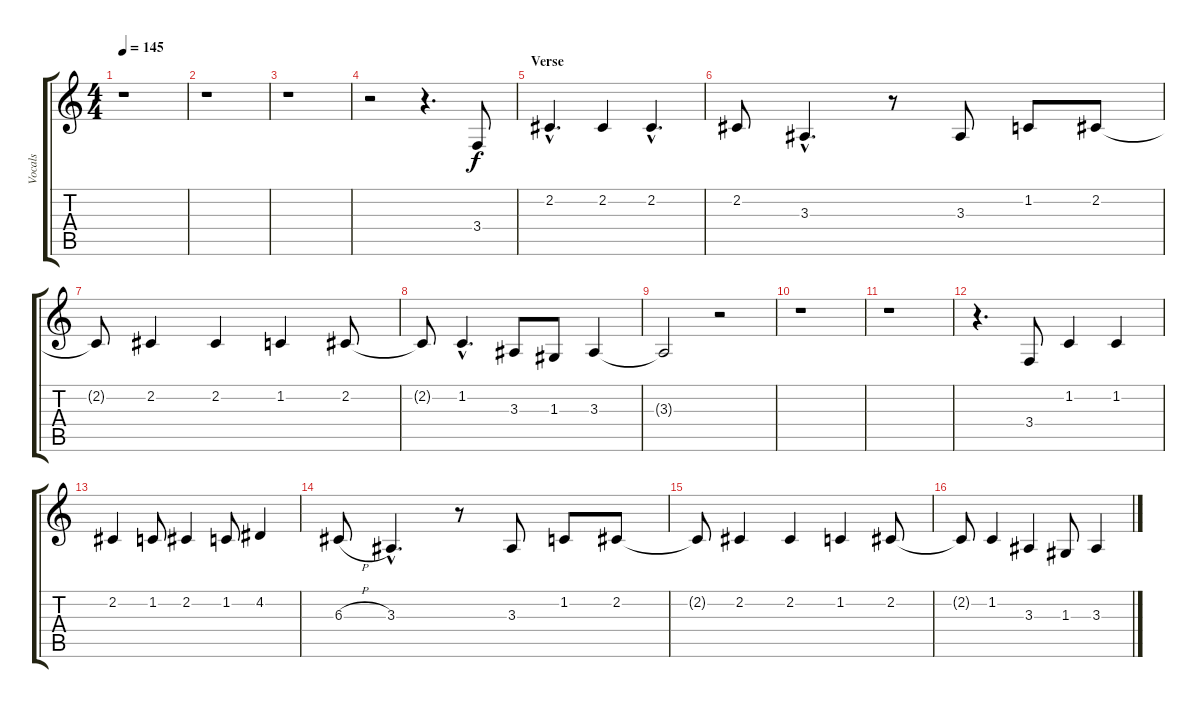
\track ("Vocals" "Vocals") {instrument englishhorn}
\staff {score tabs}
\tuning (E4 B3 G3 D3 A2 E2) {hide}
\ts (4 4)
\tempo 145
\clef g2
\ks c
r.1{dy f} |
r.1 |
r.1 |
r.2 r.4{d} 3.4.8 |
\section ("" "Verse")
2.2{hac}.4{d} 2.2.4 2.2{hac}.4{d} |
2.2.8 3.3{hac}.4{d} r.8 3.3.8 1.2.8 2.2.8 |
2.2{t}.8 2.2.4 2.2.4 1.2.4 2.2.8 |
2.2{t}.8 1.2{hac}.4{d} 3.3.8 1.3.8 3.3.4 |
3.3{t}.2 r.2 |
r.1 |
r.1 |
r.4{d} 3.4.8 1.2.4 1.2.4 |
2.2.4 1.2.8 2.2.4 1.2.8 4.2.4 |
6.3{h}.8 3.3{hac}.4{d} r.8 3.3.8 1.2.8 2.2.8 |
2.2{t}.8 2.2.4 2.2.4 1.2.4 2.2.8 |
2.2{t}.8 1.2.4 3.3.4 1.3.8 3.3.4
